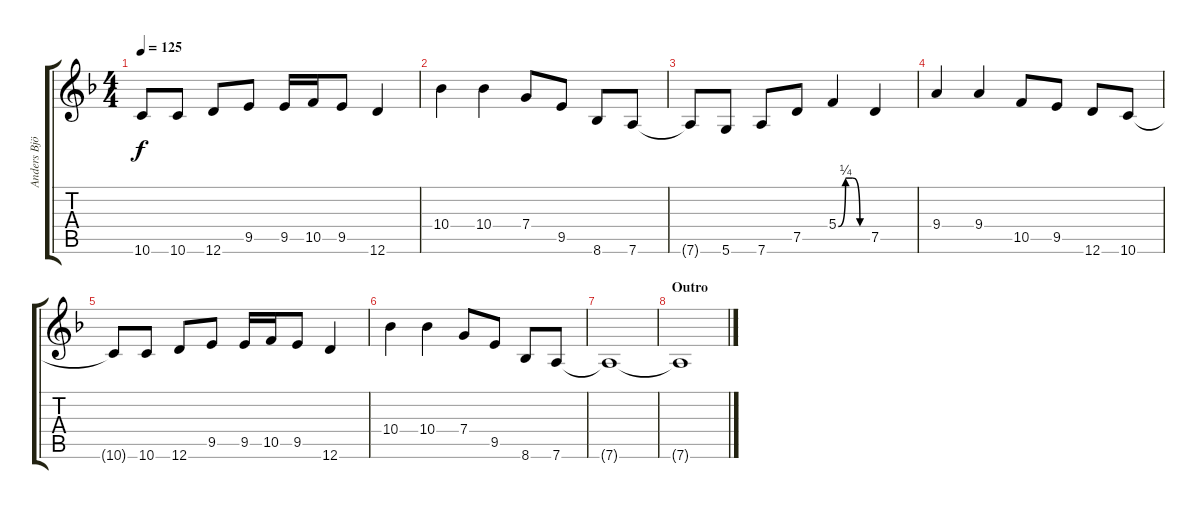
\track ("Anders Björler" "Anders Bjö") {instrument distortionguitar}
\staff {score tabs}
\tuning (D4 A3 F3 C3 G2 D2) {hide}
\ts (4 4)
\tempo 125
\clef g2
\ks dminor
10.6{t}.8{dy f} 10.6.8 12.6.8 9.5.8 9.5.16 10.5.16 9.5.8 12.6.4 |
10.4.4 10.4.4 7.4.8 9.5.8 8.6.8 7.6.8 |
7.6{t}.8 5.6.8 7.6.8 7.5.8 5.4{be (custom 0 0 15 1 30 1 45 0 60 0)}.4 7.5.4 |
9.4.4 9.4.4 10.5.8 9.5.8 12.6.8 10.6.8 |
10.6{t}.8 10.6.8 12.6.8 9.5.8 9.5.16 10.5.16 9.5.8 12.6.4 |
10.4.4 10.4.4 7.4.8 9.5.8 8.6.8 7.6.8 |
7.6{t}.1 |
\section ("" "Outro")
7.6{t}.1
